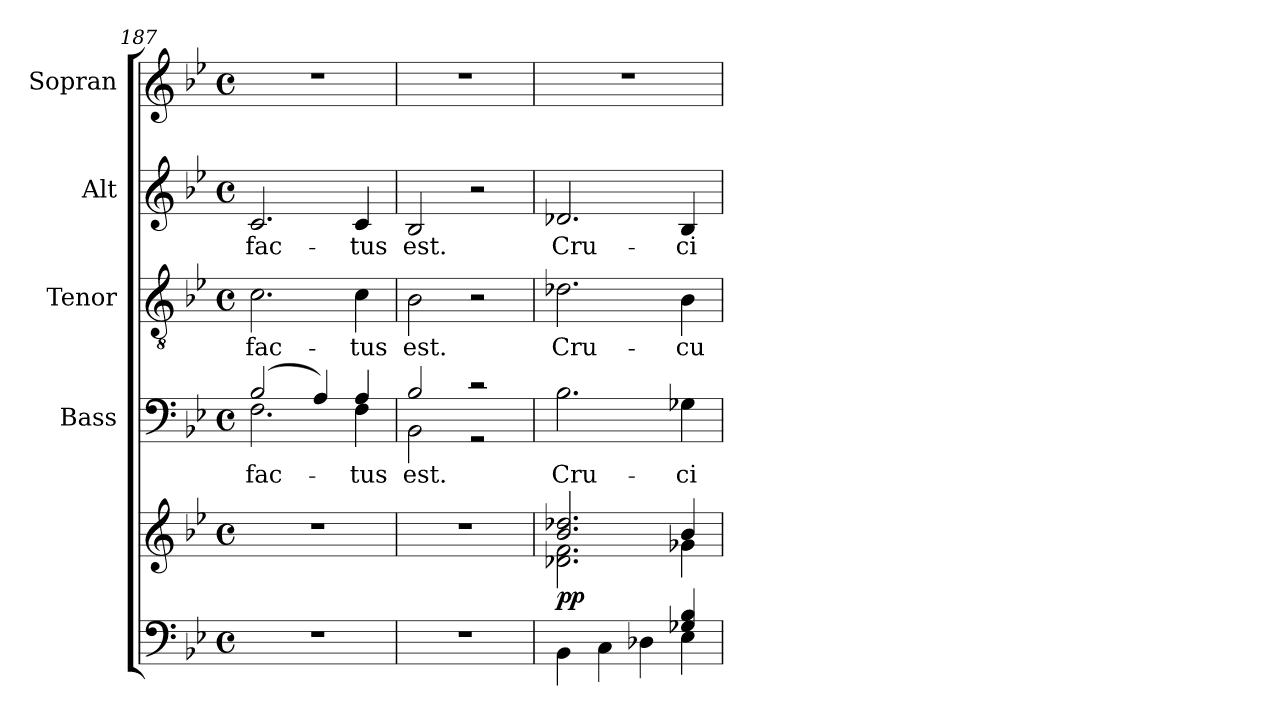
**kern	**kern	**dynam	**kern	**text	**kern	**text	**kern	**text	**kern
*part5	*part5	*part5	*part4	*part4	*part3	*part3	*part2	*part2	*part1
*staff6	*staff5	*staff5/6	*staff4	*staff4	*staff3	*staff3	*staff2	*staff2	*staff1
*	*	*	*I"Bass	*	*I"Tenor	*	*I"Alt	*	*I"Sopran
*	*	*	*I'B.	*	*I'T.	*	*I'A.	*	*I'S.
*clefF4	*clefG2	*	*clefF4	*	*clefGv2	*	*clefG2	*	*clefG2
*k[b-e-]	*k[b-e-]	*	*k[b-e-]	*	*k[b-e-]	*	*k[b-e-]	*	*k[b-e-]
*B-:	*B-:	*	*B-:	*	*B-:	*	*B-:	*	*B-:
*M4/4	*M4/4	*	*M4/4	*	*M4/4	*	*M4/4	*	*M4/4
*met(c)	*met(c)	*	*met(c)	*	*met(c)	*	*met(c)	*	*met(c)
=187	=187	=187	=187	=187	=187	=187	=187	=187	=187
!	!	!	!	!LO:LY:b	!	!LO:LY:b	!	!LO:LY:b	!
*	*	*	*^	*	*	*	*	*	*
1r	1r	.	(2B-/	2.F\	fac-	2.c\	fac-	2.c/	fac-	1r
.	.	.	4A/)	.	.	.	.	.	.	.
!	!	!	!	!	!LO:LY:b	!	!LO:LY:b	!	!LO:LY:b	!
.	.	.	4A/	4F\	-tus	4c\	-tus	4c/	-tus	.
=188	=188	=188	=188	=188	=188	=188	=188	=188	=188	=188
!	!	!	!	!	!LO:LY:b	!	!LO:LY:b	!	!LO:LY:b	!
1r	1r	.	2B-/	2BB-\	est.	2B-\	est.	2B-/	est.	1r
.	.	.	2r	2r	.	2r	.	2r	.	.
=189	=189	=189	=189	=189	=189	=189	=189	=189	=189	=189
*^	*^	*	*	*	*	*	*	*	*	*
!	!	!	!	!LO:DY:b	!	!	!LO:LY:b	!	!LO:LY:b	!	!LO:LY:b	!
*	*	*	*	*	*v	*v	*	*	*	*	*	*
2.ryy	4BB-\	2.b-/ 2.dd-X/	2.d-X\ 2.f\	pp	2.B-\	Cru-	2.d-X\	Cru-	2.d-X/	Cru-	1r
.	4C\	.	.	.	.	.	.	.	.	.	.
.	4D-X\	.	.	.	.	.	.	.	.	.	.
!	!	!	!	!	!	!LO:LY:b	!	!LO:LY:b	!	!LO:LY:b	!
4G-X/ 4B-/	4E-\	4b-/	4g-X\	.	4G-X\	-ci-	4B-\	-cu-	4B-/	-ci-	.
*v	*v	*	*	*	*	*	*	*	*	*	*
*	*v	*v	*	*	*	*	*	*	*	*
=	=	=	=	=	=	=	=	=	=
*-	*-	*-	*-	*-	*-	*-	*-	*-	*-
